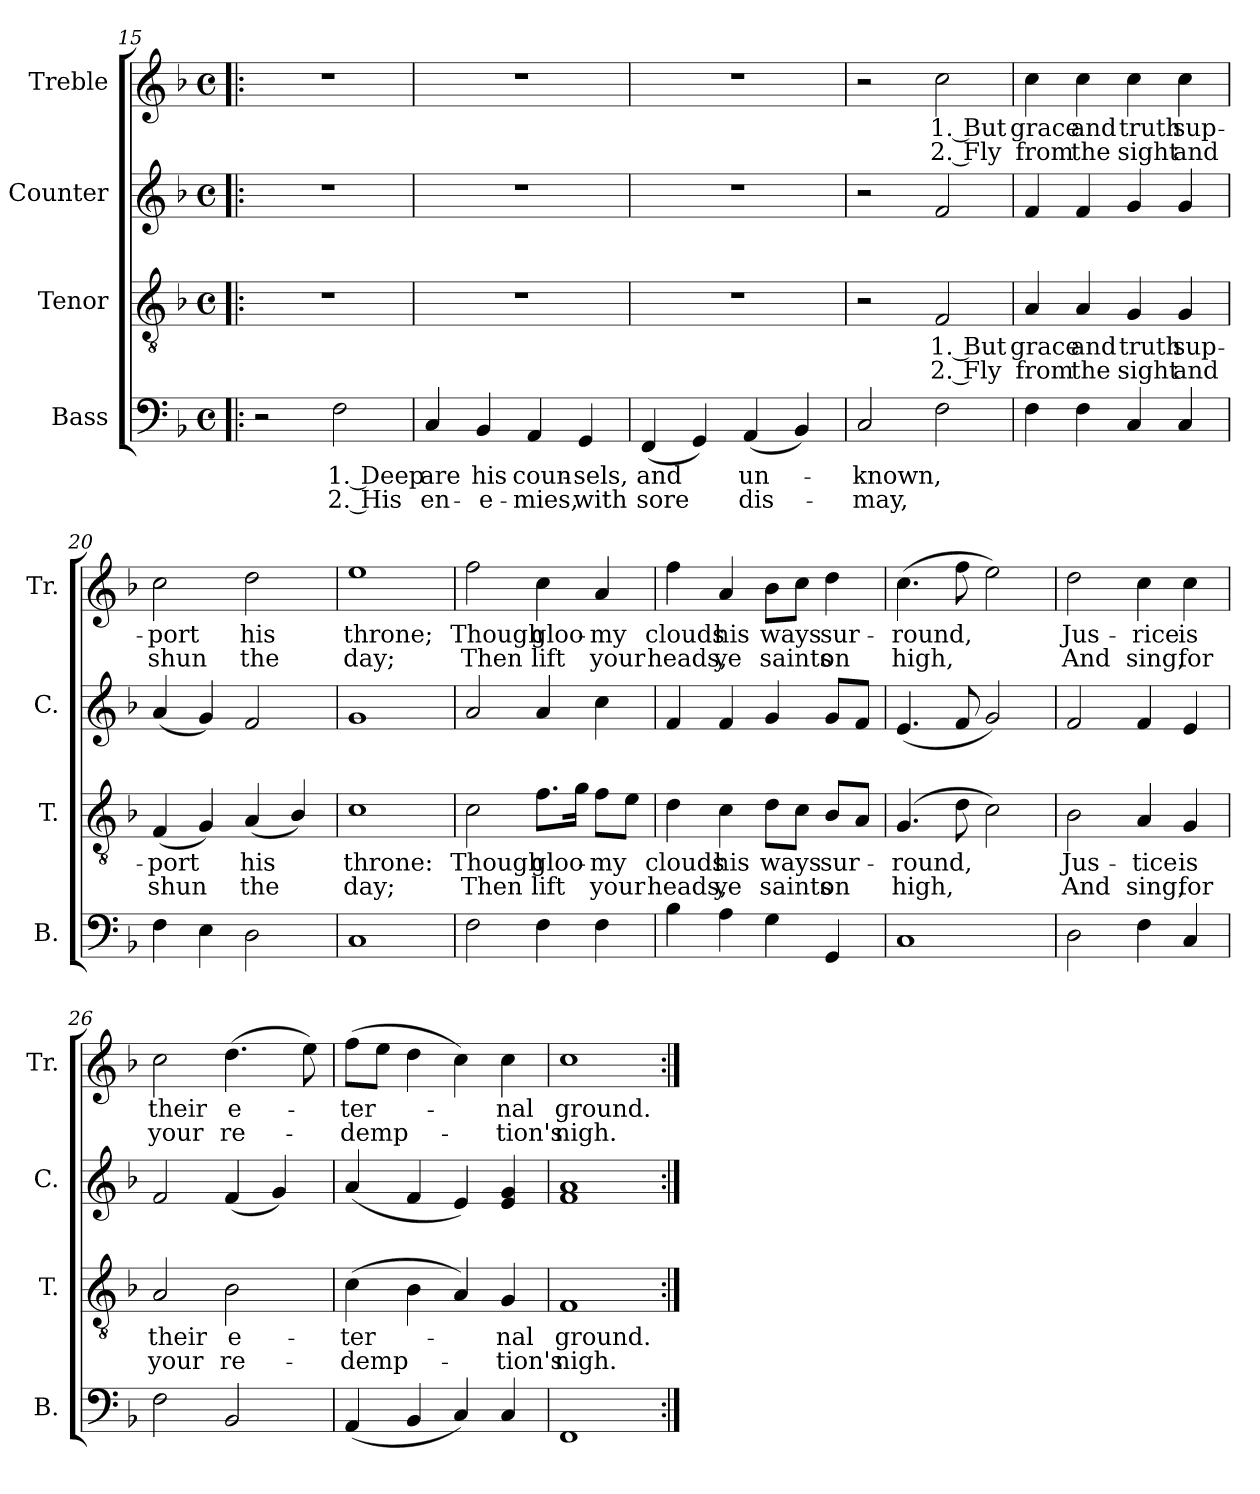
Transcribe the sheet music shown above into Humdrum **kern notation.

**kern	**text	**text	**kern	**text	**text	**kern	**kern	**text	**text
*part4	*part4	*part4	*part3	*part3	*part3	*part2	*part1	*part1	*part1
*staff4	*staff4	*staff4	*staff3	*staff3	*staff3	*staff2	*staff1	*staff1	*staff1
*I"Bass	*	*	*I"Tenor	*	*	*I"Counter	*I"Treble	*	*
*I'B.	*	*	*I'T.	*	*	*I'C.	*I'Tr.	*	*
!!LO:LB:g=z
*clefF4	*	*	*clefGv2	*	*	*clefG2	*clefG2	*	*
*k[b-]	*	*	*k[b-]	*	*	*k[b-]	*k[b-]	*	*
*M4/4	*	*	*M4/4	*	*	*M4/4	*M4/4	*	*
*met(c)	*	*	*met(c)	*	*	*met(c)	*met(c)	*	*
=15!|:	=15!|:	=15!|:	=15!|:	=15!|:	=15!|:	=15!|:	=15!|:	=15!|:	=15!|:
2r	.	.	1r	.	.	1r	1r	.	.
2F\	1. Deep	2. His	.	.	.	.	.	.	.
=16	=16	=16	=16	=16	=16	=16	=16	=16	=16
4C/	are	en-	1r	.	.	1r	1r	.	.
4BB-/	his	-e-	.	.	.	.	.	.	.
4AA/	coun-	-mies,	.	.	.	.	.	.	.
4GG/	-sels,	with	.	.	.	.	.	.	.
=17	=17	=17	=17	=17	=17	=17	=17	=17	=17
(4FF/	and	sore	1r	.	.	1r	1r	.	.
4GG/)	.	.	.	.	.	.	.	.	.
(4AA/	un-	dis-	.	.	.	.	.	.	.
4BB-/)	.	.	.	.	.	.	.	.	.
=18	=18	=18	=18	=18	=18	=18	=18	=18	=18
2C/	-known,	-may,	2r	.	.	2r	2r	.	.
2F\	.	.	2F/	1. But	2. Fly	2f/	2cc\	1. But	2. Fly
=19	=19	=19	=19	=19	=19	=19	=19	=19	=19
4F\	.	.	4A/	grace	from	4f/	4cc\	grace	from
4F\	.	.	4A/	and	the	4f/	4cc\	and	the
4C/	.	.	4G/	truth	sight	4g/	4cc\	truth	sight
4C/	.	.	4G/	sup-	and	4g/	4cc\	sup-	and
=20	=20	=20	=20	=20	=20	=20	=20	=20	=20
4F\	.	.	(4F/	-port	shun	(4a/	2cc\	-port	shun
4E\	.	.	4G/)	.	.	4g/)	.	.	.
2D\	.	.	(4A/	his	the	2f/	2dd\	his	the
.	.	.	4B-/)	.	.	.	.	.	.
=21	=21	=21	=21	=21	=21	=21	=21	=21	=21
1C	.	.	1c	throne:	day;	1g	1ee	throne;	day;
=22	=22	=22	=22	=22	=22	=22	=22	=22	=22
2F\	.	.	2c\	Though	Then	2a/	2ff\	Though	Then
4F\	.	.	8.f\L	gloo-	lift	4a/	4cc\	gloo-	lift
.	.	.	16g\Jk	.	.	.	.	.	.
4F\	.	.	8f\L	-my	your	4cc\	4a/	-my	your
.	.	.	8e\J	.	.	.	.	.	.
!!LO:PB:g=z
=23	=23	=23	=23	=23	=23	=23	=23	=23	=23
4B-\	.	.	4d\	clouds	heads,	4f/	4ff\	clouds	heads,
4A\	.	.	4c\	his	ye	4f/	4a/	his	ye
4G\	.	.	8d\L	ways	saints	4g/	8b-\L	ways	saints
.	.	.	8c\J	.	.	.	8cc\J	.	.
4GG/	.	.	8B-/L	sur-	on	8g/L	4dd\	sur-	on
.	.	.	8A/J	.	.	8f/J	.	.	.
=24	=24	=24	=24	=24	=24	=24	=24	=24	=24
1C	.	.	(4.G/	-round,	high,	(4.e/	(4.cc\	-round,	high,
.	.	.	8d\	.	.	8f/	8ff\	.	.
.	.	.	2c\)	.	.	2g/)	2ee\)	.	.
=25	=25	=25	=25	=25	=25	=25	=25	=25	=25
2D\	.	.	2B-\	Jus-	And	2f/	2dd\	Jus-	And
4F\	.	.	4A/	-tice	sing,	4f/	4cc\	-rice	sing,
4C/	.	.	4G/	is	for	4e/	4cc\	is	for
=26	=26	=26	=26	=26	=26	=26	=26	=26	=26
2F\	.	.	2A/	their	your	2f/	2cc\	their	your
2BB-/	.	.	2B-\	e-	re-	(4f/	(4.dd\	e-	re-
.	.	.	.	.	.	4g/)	.	.	.
.	.	.	.	.	.	.	8ee\)	.	.
=27	=27	=27	=27	=27	=27	=27	=27	=27	=27
(4AA/	.	.	(4c\	-ter-	-demp-	(4a/	(8ff\L	-ter-	-demp-
.	.	.	.	.	.	.	8ee\J	.	.
4BB-/	.	.	4B-\	.	.	4f/	4dd\	.	.
4C/)	.	.	4A/)	.	.	4e/)	4cc\)	.	.
4C/	.	.	4G/	-nal	tion's	4e/ 4g/	4cc\	-nal	-tion's
=28	=28	=28	=28	=28	=28	=28	=28	=28	=28
1FF	.	.	1F	ground.	nigh.	1f 1a	1cc	ground.	nigh.
=:|!	=:|!	=:|!	=:|!	=:|!	=:|!	=:|!	=:|!	=:|!	=:|!
*-	*-	*-	*-	*-	*-	*-	*-	*-	*-
